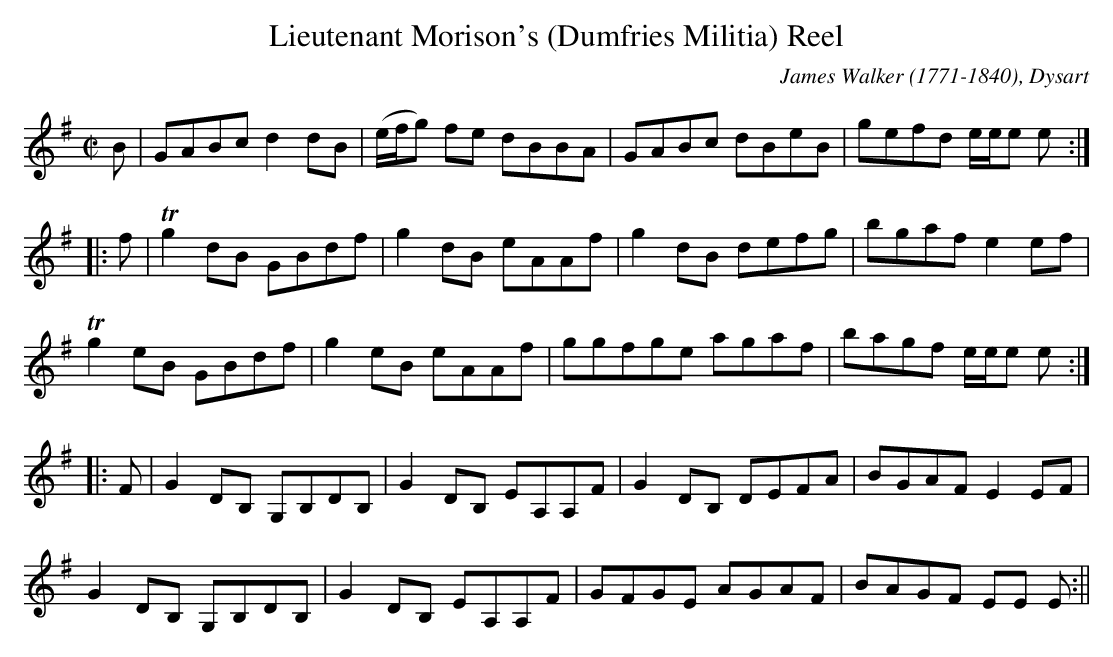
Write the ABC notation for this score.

X:1
T:Lieutenant Morison's (Dumfries Militia) Reel
C:James Walker (1771-1840), Dysart
M:C|
L:1/8
K:G
B|GABc d2 dB|(e/f/g) fe dBBA|GABc dBeB|gefd e/e/e e:|
|:f|Tg2 dB GBdf|g2 dB eAAf|g2 dB defg|bgaf e2 ef|
Tg2 eB GBdf|g2 eB eAAf|ggfge agaf|bagf e/e/e e:|
|:F|G2 DB, G,B,DB,|G2 DB, EA,A,F|G2 DB, DEFA|BGAF E2 EF|
G2 DB, G,B,DB,|G2 DB, EA,A,F|GFGE AGAF|BAGF EE E:||
